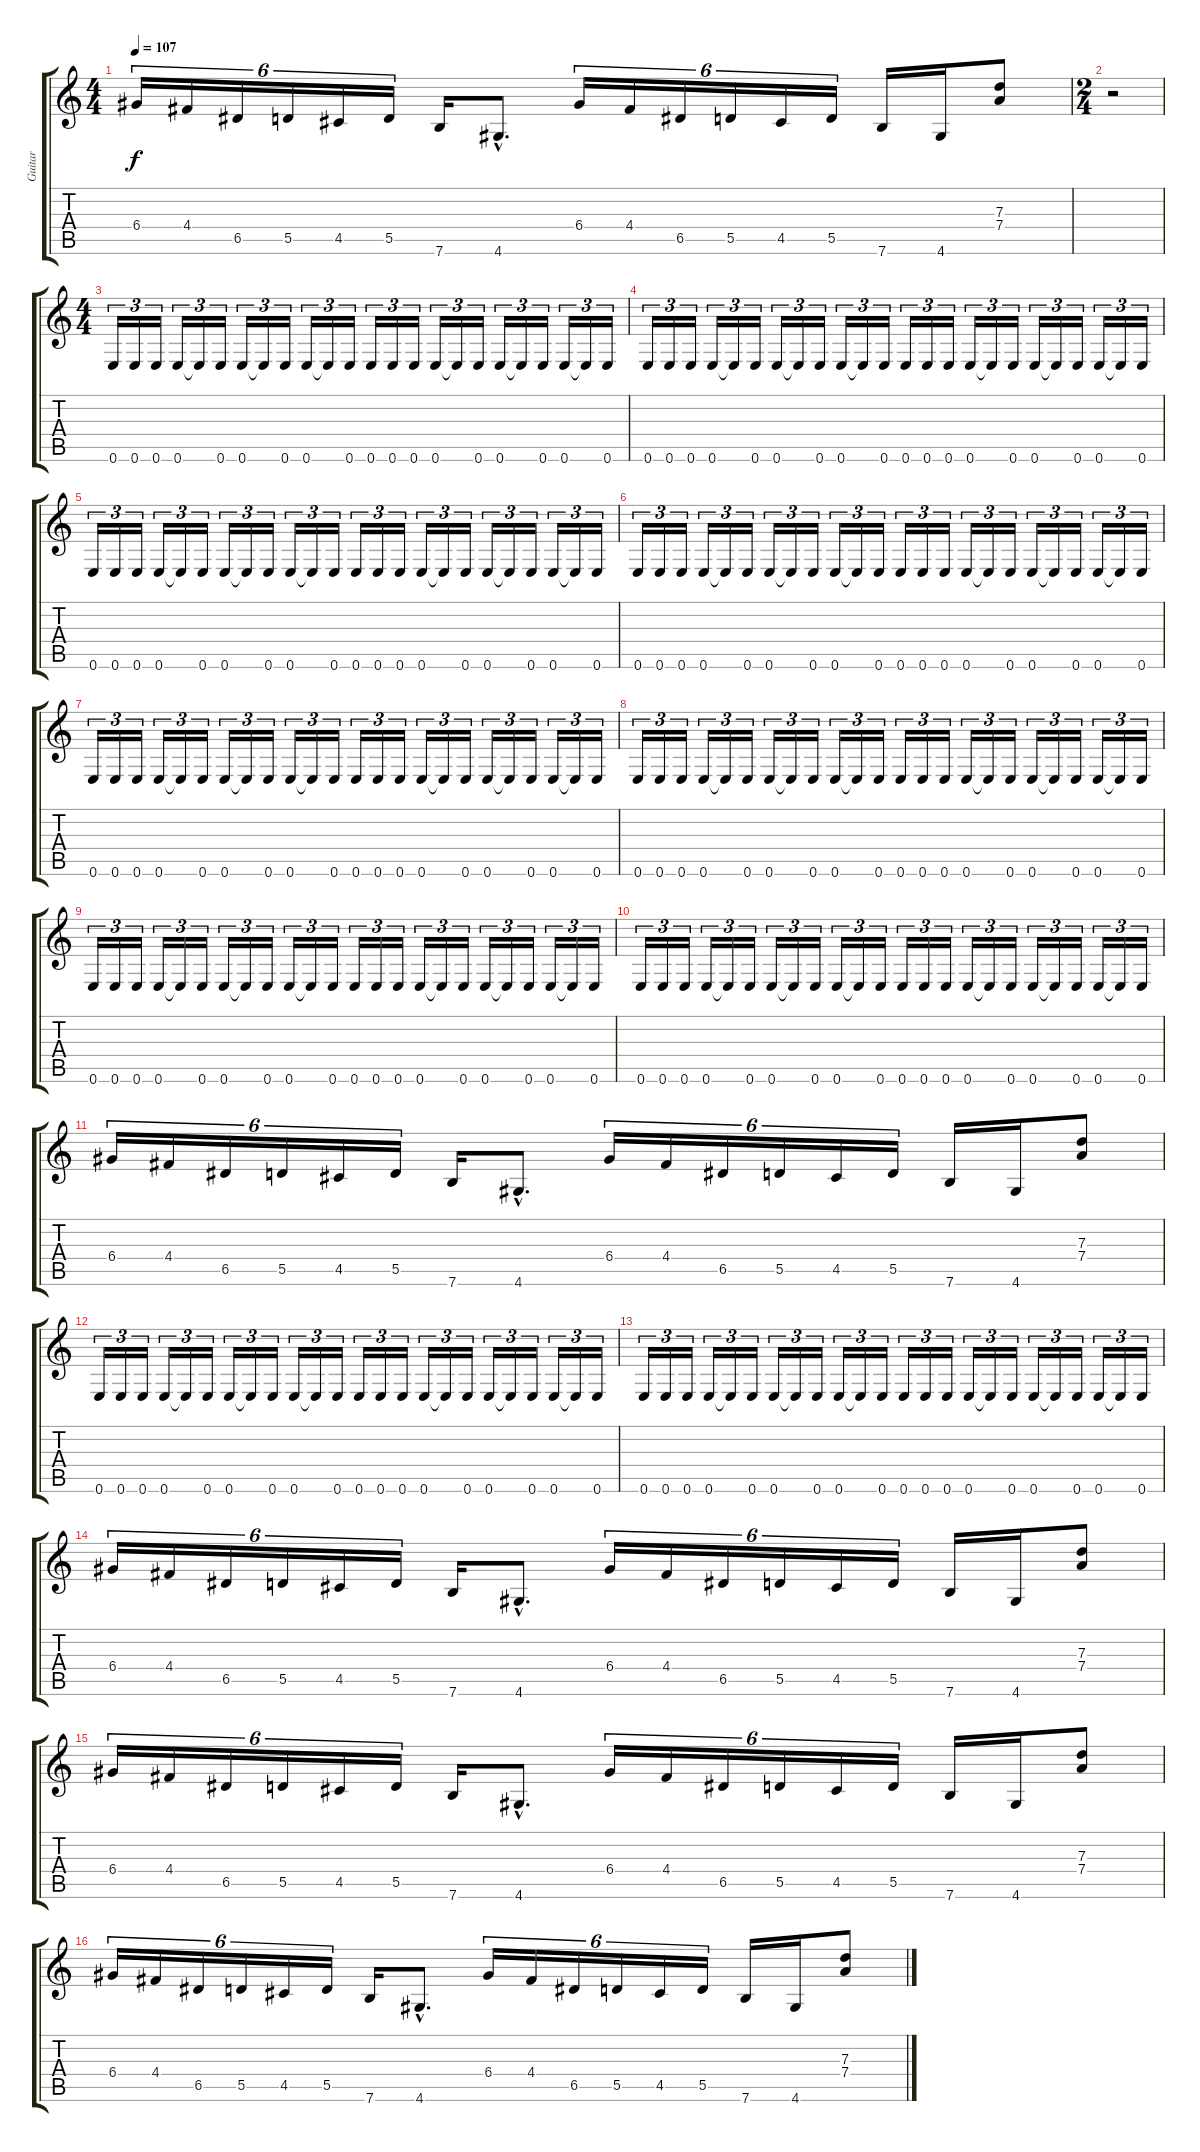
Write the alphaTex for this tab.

\track ("Guitar" "Guitar") {instrument distortionguitar}
\staff {score tabs}
\tuning (E4 B3 G3 D3 A2 E2) {hide}
\ts (4 4)
\tempo 107
\clef g2
\ks c
6.4.16{tu (6 4) dy f} 4.4.16{tu (6 4)} 6.5.16{tu (6 4)} 5.5.16{tu (6 4)} 4.5.16{tu (6 4)} 5.5.16{tu (6 4)} 7.6.16 4.6{hac}.8{d} 6.4.16{tu (6 4)} 4.4.16{tu (6 4)} 6.5.16{tu (6 4)} 5.5.16{tu (6 4)} 4.5.16{tu (6 4)} 5.5.16{tu (6 4)} 7.6.16 4.6.16 (7.3 7.4).8 |
\ts (2 4)
r.2 |
\ts (4 4)
0.6.16{tu (3 2)} 0.6.16{tu (3 2)} 0.6.16{tu (3 2)} 0.6.16{tu (3 2)} 0.6{t}.16{tu (3 2)} 0.6.16{tu (3 2)} 0.6.16{tu (3 2)} 0.6{t}.16{tu (3 2)} 0.6.16{tu (3 2)} 0.6.16{tu (3 2)} 0.6{t}.16{tu (3 2)} 0.6.16{tu (3 2)} 0.6.16{tu (3 2)} 0.6.16{tu (3 2)} 0.6.16{tu (3 2)} 0.6.16{tu (3 2)} 0.6{t}.16{tu (3 2)} 0.6.16{tu (3 2)} 0.6.16{tu (3 2)} 0.6{t}.16{tu (3 2)} 0.6.16{tu (3 2)} 0.6.16{tu (3 2)} 0.6{t}.16{tu (3 2)} 0.6.16{tu (3 2)} |
0.6.16{tu (3 2)} 0.6.16{tu (3 2)} 0.6.16{tu (3 2)} 0.6.16{tu (3 2)} 0.6{t}.16{tu (3 2)} 0.6.16{tu (3 2)} 0.6.16{tu (3 2)} 0.6{t}.16{tu (3 2)} 0.6.16{tu (3 2)} 0.6.16{tu (3 2)} 0.6{t}.16{tu (3 2)} 0.6.16{tu (3 2)} 0.6.16{tu (3 2)} 0.6.16{tu (3 2)} 0.6.16{tu (3 2)} 0.6.16{tu (3 2)} 0.6{t}.16{tu (3 2)} 0.6.16{tu (3 2)} 0.6.16{tu (3 2)} 0.6{t}.16{tu (3 2)} 0.6.16{tu (3 2)} 0.6.16{tu (3 2)} 0.6{t}.16{tu (3 2)} 0.6.16{tu (3 2)} |
0.6.16{tu (3 2)} 0.6.16{tu (3 2)} 0.6.16{tu (3 2)} 0.6.16{tu (3 2)} 0.6{t}.16{tu (3 2)} 0.6.16{tu (3 2)} 0.6.16{tu (3 2)} 0.6{t}.16{tu (3 2)} 0.6.16{tu (3 2)} 0.6.16{tu (3 2)} 0.6{t}.16{tu (3 2)} 0.6.16{tu (3 2)} 0.6.16{tu (3 2)} 0.6.16{tu (3 2)} 0.6.16{tu (3 2)} 0.6.16{tu (3 2)} 0.6{t}.16{tu (3 2)} 0.6.16{tu (3 2)} 0.6.16{tu (3 2)} 0.6{t}.16{tu (3 2)} 0.6.16{tu (3 2)} 0.6.16{tu (3 2)} 0.6{t}.16{tu (3 2)} 0.6.16{tu (3 2)} |
0.6.16{tu (3 2)} 0.6.16{tu (3 2)} 0.6.16{tu (3 2)} 0.6.16{tu (3 2)} 0.6{t}.16{tu (3 2)} 0.6.16{tu (3 2)} 0.6.16{tu (3 2)} 0.6{t}.16{tu (3 2)} 0.6.16{tu (3 2)} 0.6.16{tu (3 2)} 0.6{t}.16{tu (3 2)} 0.6.16{tu (3 2)} 0.6.16{tu (3 2)} 0.6.16{tu (3 2)} 0.6.16{tu (3 2)} 0.6.16{tu (3 2)} 0.6{t}.16{tu (3 2)} 0.6.16{tu (3 2)} 0.6.16{tu (3 2)} 0.6{t}.16{tu (3 2)} 0.6.16{tu (3 2)} 0.6.16{tu (3 2)} 0.6{t}.16{tu (3 2)} 0.6.16{tu (3 2)} |
0.6.16{tu (3 2)} 0.6.16{tu (3 2)} 0.6.16{tu (3 2)} 0.6.16{tu (3 2)} 0.6{t}.16{tu (3 2)} 0.6.16{tu (3 2)} 0.6.16{tu (3 2)} 0.6{t}.16{tu (3 2)} 0.6.16{tu (3 2)} 0.6.16{tu (3 2)} 0.6{t}.16{tu (3 2)} 0.6.16{tu (3 2)} 0.6.16{tu (3 2)} 0.6.16{tu (3 2)} 0.6.16{tu (3 2)} 0.6.16{tu (3 2)} 0.6{t}.16{tu (3 2)} 0.6.16{tu (3 2)} 0.6.16{tu (3 2)} 0.6{t}.16{tu (3 2)} 0.6.16{tu (3 2)} 0.6.16{tu (3 2)} 0.6{t}.16{tu (3 2)} 0.6.16{tu (3 2)} |
0.6.16{tu (3 2)} 0.6.16{tu (3 2)} 0.6.16{tu (3 2)} 0.6.16{tu (3 2)} 0.6{t}.16{tu (3 2)} 0.6.16{tu (3 2)} 0.6.16{tu (3 2)} 0.6{t}.16{tu (3 2)} 0.6.16{tu (3 2)} 0.6.16{tu (3 2)} 0.6{t}.16{tu (3 2)} 0.6.16{tu (3 2)} 0.6.16{tu (3 2)} 0.6.16{tu (3 2)} 0.6.16{tu (3 2)} 0.6.16{tu (3 2)} 0.6{t}.16{tu (3 2)} 0.6.16{tu (3 2)} 0.6.16{tu (3 2)} 0.6{t}.16{tu (3 2)} 0.6.16{tu (3 2)} 0.6.16{tu (3 2)} 0.6{t}.16{tu (3 2)} 0.6.16{tu (3 2)} |
0.6.16{tu (3 2)} 0.6.16{tu (3 2)} 0.6.16{tu (3 2)} 0.6.16{tu (3 2)} 0.6{t}.16{tu (3 2)} 0.6.16{tu (3 2)} 0.6.16{tu (3 2)} 0.6{t}.16{tu (3 2)} 0.6.16{tu (3 2)} 0.6.16{tu (3 2)} 0.6{t}.16{tu (3 2)} 0.6.16{tu (3 2)} 0.6.16{tu (3 2)} 0.6.16{tu (3 2)} 0.6.16{tu (3 2)} 0.6.16{tu (3 2)} 0.6{t}.16{tu (3 2)} 0.6.16{tu (3 2)} 0.6.16{tu (3 2)} 0.6{t}.16{tu (3 2)} 0.6.16{tu (3 2)} 0.6.16{tu (3 2)} 0.6{t}.16{tu (3 2)} 0.6.16{tu (3 2)} |
0.6.16{tu (3 2)} 0.6.16{tu (3 2)} 0.6.16{tu (3 2)} 0.6.16{tu (3 2)} 0.6{t}.16{tu (3 2)} 0.6.16{tu (3 2)} 0.6.16{tu (3 2)} 0.6{t}.16{tu (3 2)} 0.6.16{tu (3 2)} 0.6.16{tu (3 2)} 0.6{t}.16{tu (3 2)} 0.6.16{tu (3 2)} 0.6.16{tu (3 2)} 0.6.16{tu (3 2)} 0.6.16{tu (3 2)} 0.6.16{tu (3 2)} 0.6{t}.16{tu (3 2)} 0.6.16{tu (3 2)} 0.6.16{tu (3 2)} 0.6{t}.16{tu (3 2)} 0.6.16{tu (3 2)} 0.6.16{tu (3 2)} 0.6{t}.16{tu (3 2)} 0.6.16{tu (3 2)} |
6.4.16{tu (6 4)} 4.4.16{tu (6 4)} 6.5.16{tu (6 4)} 5.5.16{tu (6 4)} 4.5.16{tu (6 4)} 5.5.16{tu (6 4)} 7.6.16 4.6{hac}.8{d} 6.4.16{tu (6 4)} 4.4.16{tu (6 4)} 6.5.16{tu (6 4)} 5.5.16{tu (6 4)} 4.5.16{tu (6 4)} 5.5.16{tu (6 4)} 7.6.16 4.6.16 (7.3 7.4).8 |
0.6.16{tu (3 2)} 0.6.16{tu (3 2)} 0.6.16{tu (3 2)} 0.6.16{tu (3 2)} 0.6{t}.16{tu (3 2)} 0.6.16{tu (3 2)} 0.6.16{tu (3 2)} 0.6{t}.16{tu (3 2)} 0.6.16{tu (3 2)} 0.6.16{tu (3 2)} 0.6{t}.16{tu (3 2)} 0.6.16{tu (3 2)} 0.6.16{tu (3 2)} 0.6.16{tu (3 2)} 0.6.16{tu (3 2)} 0.6.16{tu (3 2)} 0.6{t}.16{tu (3 2)} 0.6.16{tu (3 2)} 0.6.16{tu (3 2)} 0.6{t}.16{tu (3 2)} 0.6.16{tu (3 2)} 0.6.16{tu (3 2)} 0.6{t}.16{tu (3 2)} 0.6.16{tu (3 2)} |
0.6.16{tu (3 2)} 0.6.16{tu (3 2)} 0.6.16{tu (3 2)} 0.6.16{tu (3 2)} 0.6{t}.16{tu (3 2)} 0.6.16{tu (3 2)} 0.6.16{tu (3 2)} 0.6{t}.16{tu (3 2)} 0.6.16{tu (3 2)} 0.6.16{tu (3 2)} 0.6{t}.16{tu (3 2)} 0.6.16{tu (3 2)} 0.6.16{tu (3 2)} 0.6.16{tu (3 2)} 0.6.16{tu (3 2)} 0.6.16{tu (3 2)} 0.6{t}.16{tu (3 2)} 0.6.16{tu (3 2)} 0.6.16{tu (3 2)} 0.6{t}.16{tu (3 2)} 0.6.16{tu (3 2)} 0.6.16{tu (3 2)} 0.6{t}.16{tu (3 2)} 0.6.16{tu (3 2)} |
6.4.16{tu (6 4)} 4.4.16{tu (6 4)} 6.5.16{tu (6 4)} 5.5.16{tu (6 4)} 4.5.16{tu (6 4)} 5.5.16{tu (6 4)} 7.6.16 4.6{hac}.8{d} 6.4.16{tu (6 4)} 4.4.16{tu (6 4)} 6.5.16{tu (6 4)} 5.5.16{tu (6 4)} 4.5.16{tu (6 4)} 5.5.16{tu (6 4)} 7.6.16 4.6.16 (7.3 7.4).8 |
6.4.16{tu (6 4)} 4.4.16{tu (6 4)} 6.5.16{tu (6 4)} 5.5.16{tu (6 4)} 4.5.16{tu (6 4)} 5.5.16{tu (6 4)} 7.6.16 4.6{hac}.8{d} 6.4.16{tu (6 4)} 4.4.16{tu (6 4)} 6.5.16{tu (6 4)} 5.5.16{tu (6 4)} 4.5.16{tu (6 4)} 5.5.16{tu (6 4)} 7.6.16 4.6.16 (7.3 7.4).8 |
6.4.16{tu (6 4)} 4.4.16{tu (6 4)} 6.5.16{tu (6 4)} 5.5.16{tu (6 4)} 4.5.16{tu (6 4)} 5.5.16{tu (6 4)} 7.6.16 4.6{hac}.8{d} 6.4.16{tu (6 4)} 4.4.16{tu (6 4)} 6.5.16{tu (6 4)} 5.5.16{tu (6 4)} 4.5.16{tu (6 4)} 5.5.16{tu (6 4)} 7.6.16 4.6.16 (7.3 7.4).8
